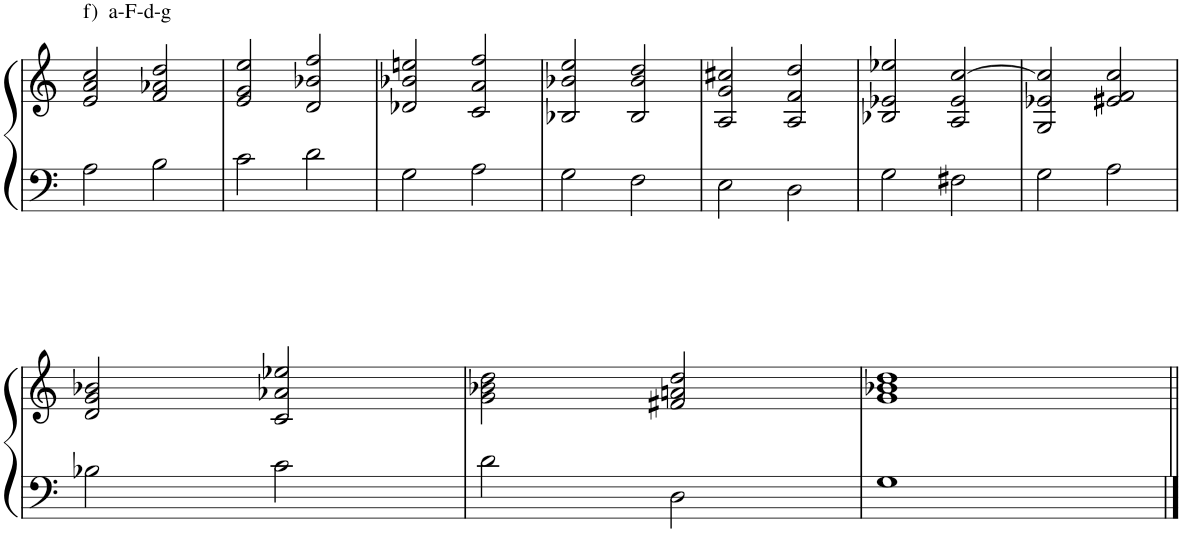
**kern	**kern
*part1	*part1
*staff2	*staff1
*I"Piano	*
*I'Pno.	*
!!LO:PB:g=z
*clefF4	*clefG2
*k[]	*k[]
*M4/4	*M4/4
=39	=39
!	!LO:TX:a:t=f)  a-F-d-g
2A\	2e/ 2a/ 2cc/
2B\	2f/ 2a-X/ 2dd/
=40	=40
2c\	2e/ 2g/ 2ee/
2d\	2d/ 2b-X/ 2ff/
=41	=41
2G\	2d-X/ 2b-X/ 2een/
2A\	2c/ 2a/ 2ff/
=42	=42
2G\	2B-X/ 2b-X/ 2ee/
2F\	2B-/ 2b-/ 2dd/
=43	=43
2E\	2A/ 2g/ 2cc#X/
2D\	2A/ 2f/ 2dd/
=44	=44
2G\	2B-X/ 2e-X/ 2ee-X/
2F#X\	2A/ 2e-/ [2cc/
=45	=45
2G\	2G/ 2e-X/ 2cc/]
2A\	2e#X/ 2f/ 2cc/
!!LO:LB:g=z
=46	=46
2B-X\	2d/ 2g/ 2b-X/
2c\	2c/ 2a-X/ 2ee-X/
=47	=47
2d\	2g\ 2b-X\ 2dd\
2D\	2f#X/ 2an/ 2dd/
=48	=48
1G	1g 1b-X 1dd
=||	=||
*-	*-
